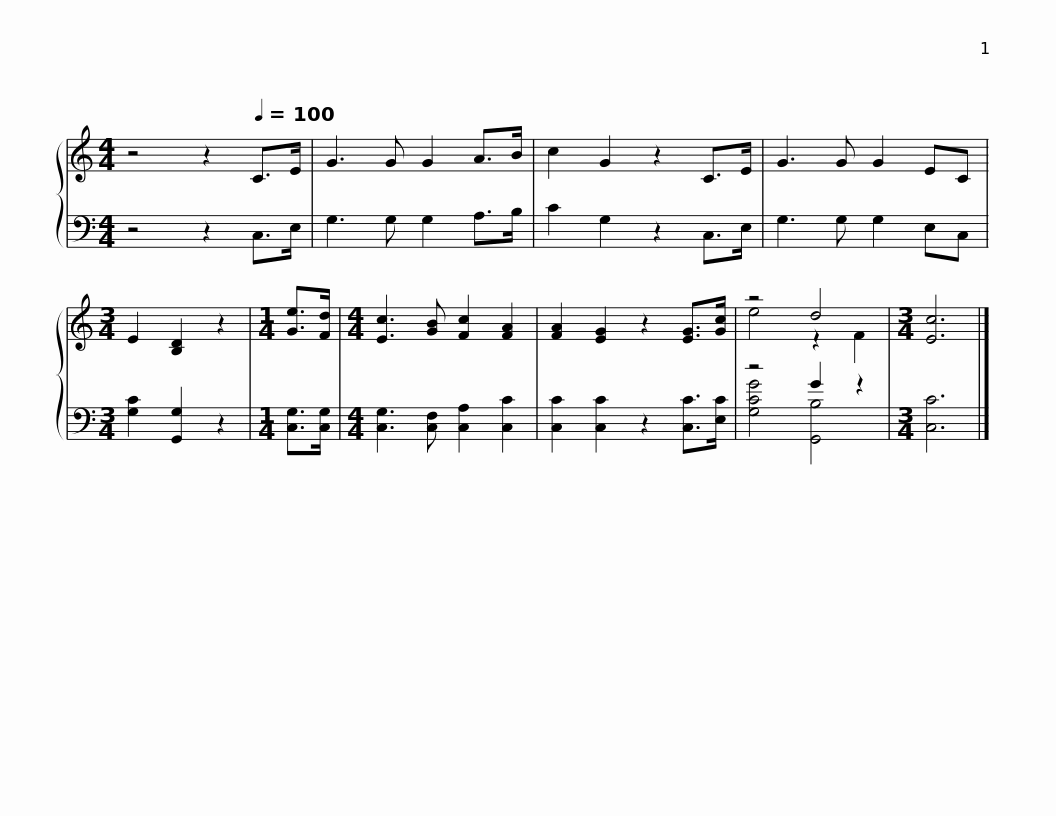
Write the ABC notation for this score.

X:1
%%score { ( 1 3 ) | ( 2 4 ) }
L:1/8
M:4/4
I:linebreak $
K:C
V:1 treble
V:3 treble
V:2 bass
V:4 bass
V:1
 z4 z2[Q:1/4=100] C>E | G3 G G2 A>B | c2 G2 z2 C>E | G3 G G2 EC |[M:3/4] E2 [B,D]2 z2 | %5
[M:1/4] [Ge]>[Fd] |[M:4/4] [Ec]3 [GB] [Fc]2 [FA]2 | [FA]2 [EG]2 z2 [EG]>[Gc] |$ z4 d4 |[M:3/4] [Ec]6 |] %10
V:2
 z4 z2 C,>E, | G,3 G, G,2 A,>B, | C2 G,2 z2 C,>E, | G,3 G, G,2 E,C, |[M:3/4] [G,C]2 [G,,G,]2 z2 | %5
[M:1/4] [C,G,]>[C,G,] |[M:4/4] [C,G,]3 [C,F,] [C,A,]2 [C,C]2 | [C,C]2 [C,C]2 z2 [C,C]>[E,C] |$ z4 G2 z2 |[M:3/4] [C,C]6 |] %10
V:3
 x8 | x8 | x8 | x8 |[M:3/4] x6 | %5
[M:1/4] x2 |[M:4/4] x8 | x8 |$ e4 z2 F2 |[M:3/4] x6 |] %10
V:4
 x8 | x8 | x8 | x8 |[M:3/4] x6 | %5
[M:1/4] x2 |[M:4/4] x8 | x8 |$ [G,CG]4 [G,,B,]4 |[M:3/4] x6 |] %10
